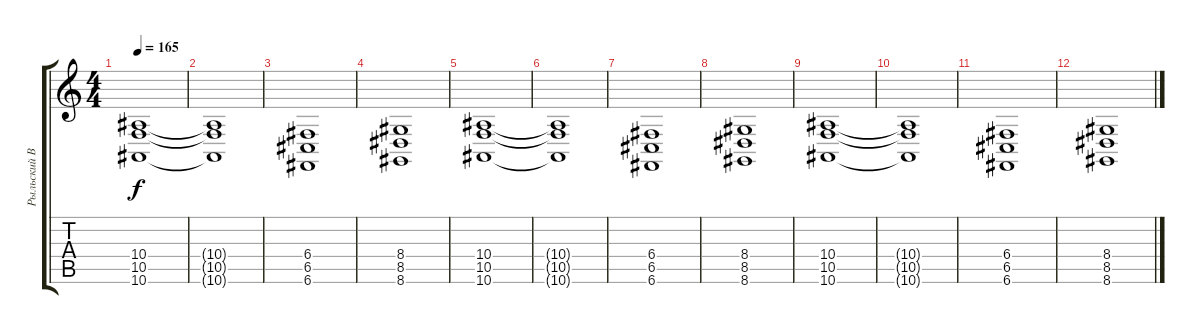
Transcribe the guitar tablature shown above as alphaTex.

\track ("Рыльский Владислав" "Рыльский В") {instrument stringensemble1}
\staff {score tabs}
\tuning (D4 A3 F3 C3 G2 C2) {hide}
\ts (4 4)
\tempo 165
\clef g2
\ks c
(10.4 10.5 10.6).1{dy f} |
(10.4{t} 10.5{t} 10.6{t}).1 |
(6.4 6.5 6.6).1 |
(8.4 8.5 8.6).1 |
(10.4 10.5 10.6).1 |
(10.4{t} 10.5{t} 10.6{t}).1 |
(6.4 6.5 6.6).1 |
(8.4 8.5 8.6).1 |
(10.4 10.5 10.6).1 |
(10.4{t} 10.5{t} 10.6{t}).1 |
(6.4 6.5 6.6).1 |
(8.4 8.5 8.6).1
